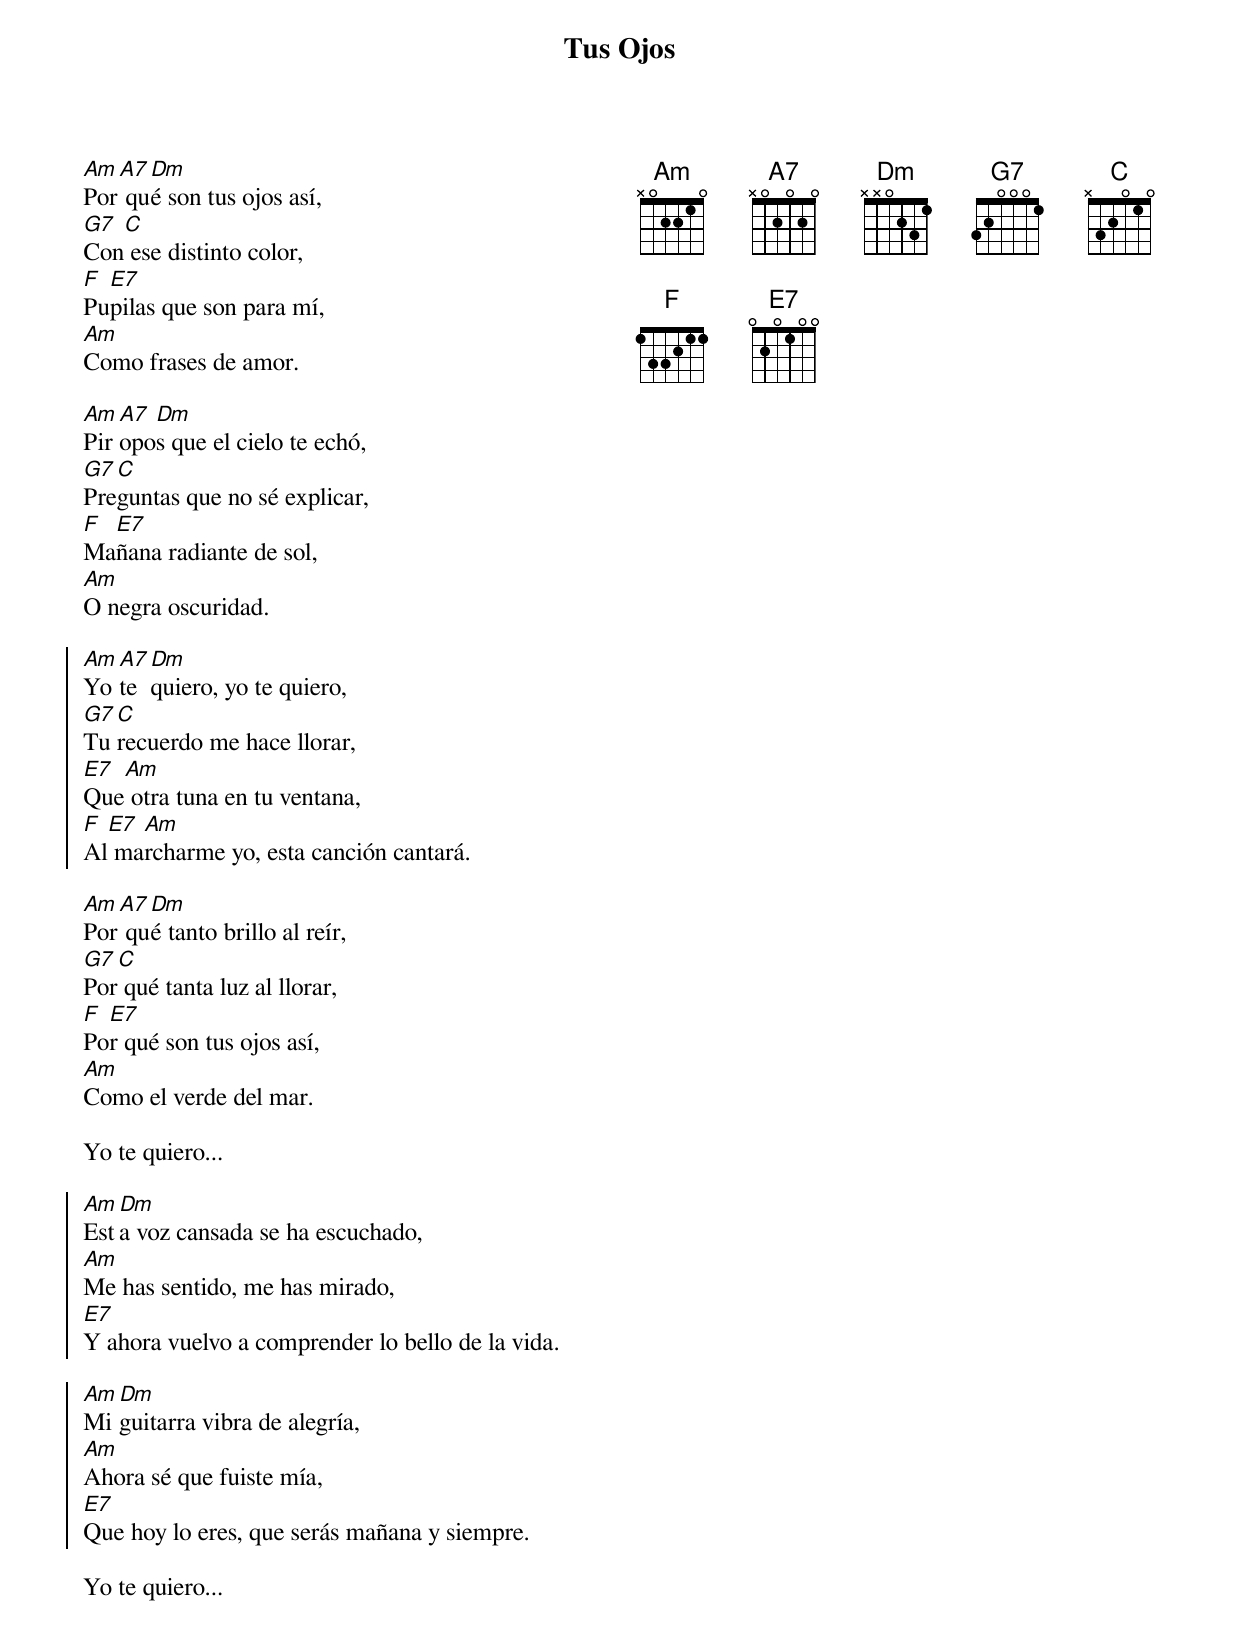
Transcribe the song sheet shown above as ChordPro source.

{title: Tus Ojos}
{columns: 2}
{Define: E7 frets 0 2 0 1 0 0}

{start_of_verse}
[Am]Por[A7] qu[Dm]é son tus ojos así,
[G7]Con[C] ese distinto color,
[F]Pu[E7]pilas que son para mí,
[Am]Como frases de amor.
{end_of_verse}

{start_of_verse}
[Am]Pir[A7]opo[Dm]s que el cielo te echó,
[G7]Pre[C]guntas que no sé explicar,
[F]Ma[E7]ñana radiante de sol,
[Am]O negra oscuridad.
{end_of_verse}

{start_of_chorus}
[Am]Yo [A7]te [Dm]quiero, yo te quiero,
[G7]Tu [C]recuerdo me hace llorar,
[E7]Que[Am] otra tuna en tu ventana,
[F]Al[E7] ma[Am]rcharme yo, esta canción cantará.
{end_of_chorus}

{start_of_verse}
[Am]Por[A7] qu[Dm]é tanto brillo al reír,
[G7]Por[C] qué tanta luz al llorar,
[F]Po[E7]r qué son tus ojos así,
[Am]Como el verde del mar.
{end_of_verse}

{start_of_verse}
Yo te quiero...
{end_of_verse}

{start_of_chorus}
[Am]Est[Dm]a voz cansada se ha escuchado,
[Am]Me has sentido, me has mirado,
[E7]Y ahora vuelvo a comprender lo bello de la vida.
{end_of_chorus}

{start_of_chorus}
[Am]Mi [Dm]guitarra vibra de alegría,
[Am]Ahora sé que fuiste mía,
[E7]Que hoy lo eres, que serás mañana y siempre.
{end_of_chorus}

{start_of_verse}
Yo te quiero...
{end_of_verse}
